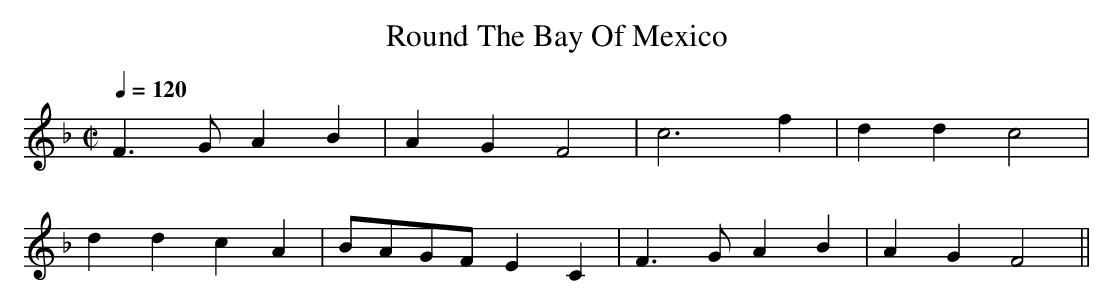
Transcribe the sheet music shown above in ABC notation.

X:1
T:Round The Bay Of Mexico
M:C|
L:1/8
Q:1/4=120
K:F
F3G A2B2|A2G2 F4|c6 f2|d2d2 c4|
d2d2 c2A2|BAGF E2C2|F3G A2B2|A2G2 F4||
